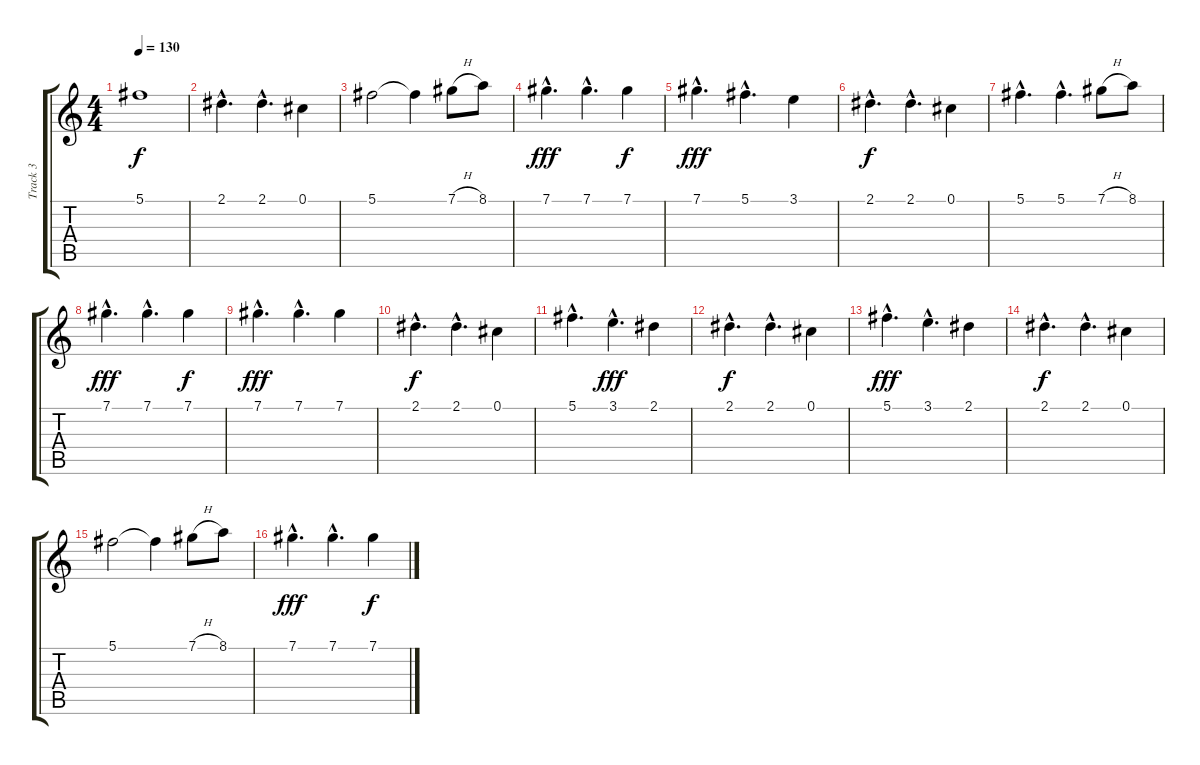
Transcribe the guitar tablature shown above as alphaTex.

\track ("Track 3" "Track 3") {instrument electricguitarclean}
\staff {score tabs}
\tuning (Db4 Ab3 E3 B2 Gb2 Db2) {hide}
\ts (4 4)
\tempo 130
\clef g2
\ks c
5.1.1{dy f} |
2.1{hac}.4{d} 2.1{hac}.4{d} 0.1.4 |
5.1.2 5.1{t}.4 7.1{h}.8 8.1.8 |
7.1{hac}.4{d dy fff} 7.1{hac}.4{d} 7.1.4{dy f} |
7.1{hac}.4{d dy fff} 5.1{hac}.4{d} 3.1.4 |
2.1{hac}.4{d dy f} 2.1{hac}.4{d} 0.1.4 |
5.1{hac}.4{d} 5.1{hac}.4{d} 7.1{h}.8 8.1.8 |
7.1{hac}.4{d dy fff} 7.1{hac}.4{d} 7.1.4{dy f} |
7.1{hac}.4{d dy fff} 7.1{hac}.4{d} 7.1.4 |
2.1{hac}.4{d dy f} 2.1{hac}.4{d} 0.1.4 |
5.1{hac}.4{d} 3.1{hac}.4{d dy fff} 2.1.4 |
2.1{hac}.4{d dy f} 2.1{hac}.4{d} 0.1.4 |
5.1{hac}.4{d dy fff} 3.1{hac}.4{d} 2.1.4 |
2.1{hac}.4{d dy f} 2.1{hac}.4{d} 0.1.4 |
5.1.2 5.1{t}.4 7.1{h}.8 8.1.8 |
7.1{hac}.4{d dy fff} 7.1{hac}.4{d} 7.1.4{dy f}
